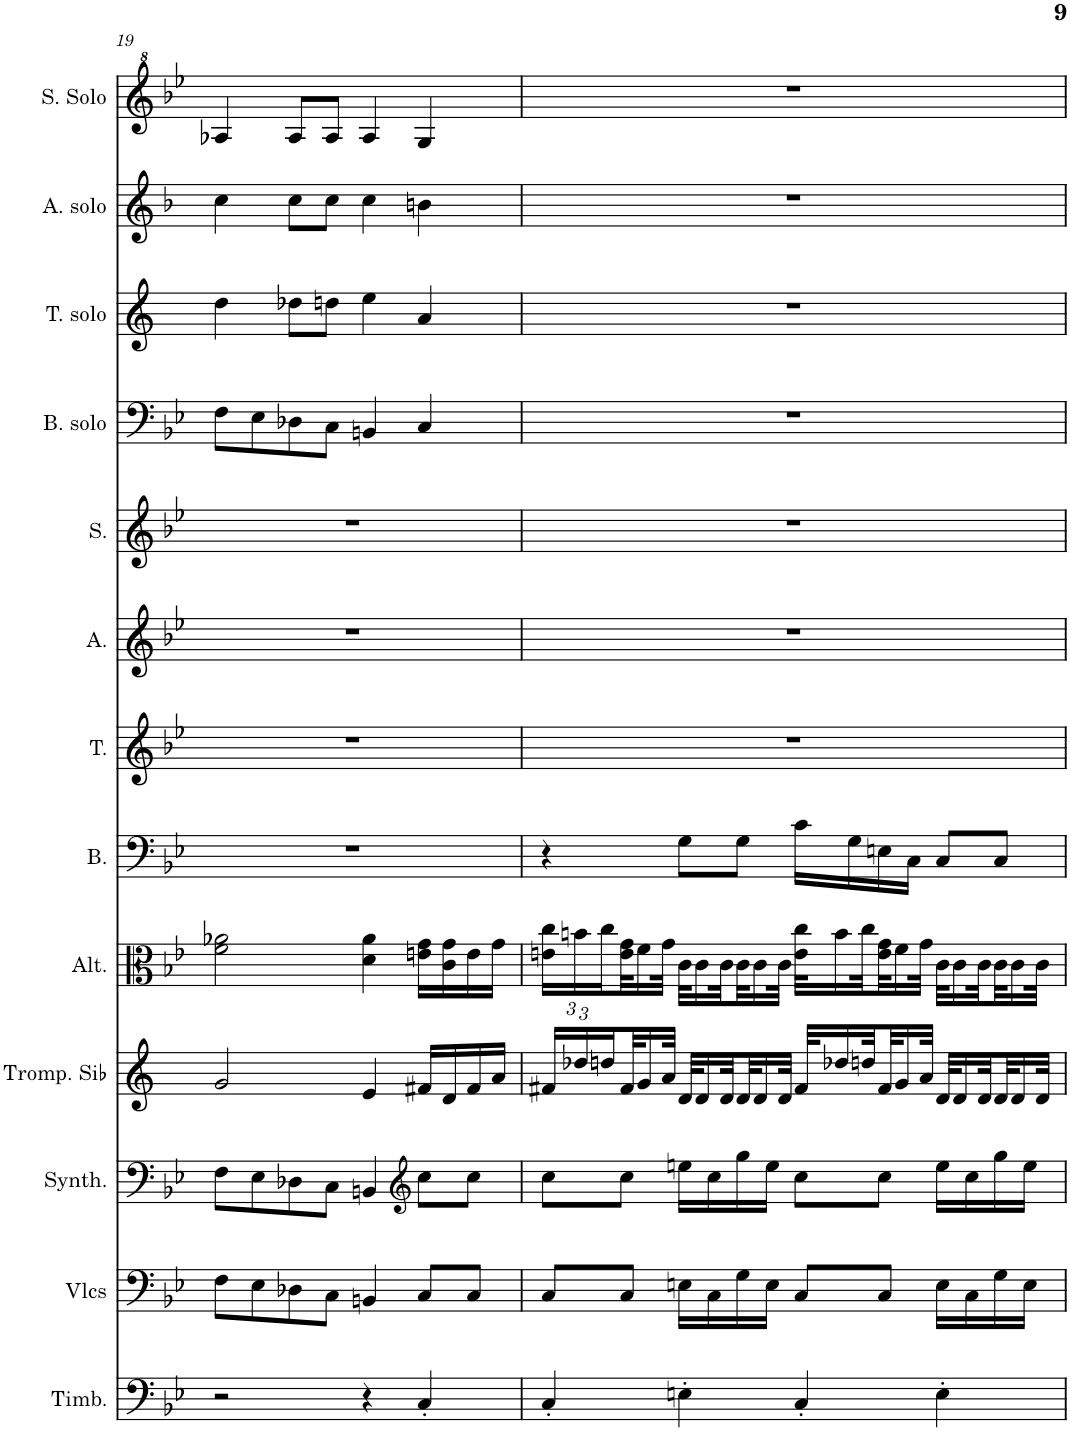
**kern	**kern	**kern	**kern	**kern	**kern	**kern	**kern	**kern	**kern	**kern	**kern	**kern
*part13	*part12	*part11	*part10	*part9	*part8	*part7	*part6	*part5	*part4	*part3	*part2	*part1
*staff13	*staff12	*staff11	*staff10	*staff9	*staff8	*staff7	*staff6	*staff5	*staff4	*staff3	*staff2	*staff1
*I"Timbales, Staff-1	*I"Violoncelles, D'Bass/Strings, etc	*I"Synthétiseur d'instruments à cordes, Synth strings, etc	*I"Trompette en Sib, Synth strings 2	*I"Altos, 1st violins	*I"Basse	*I"Ténor	*I"Alto	*I"Soprano	*I"Basse Solo	*I"Tenor Solo	*I"Alto Solo	*I"Soprano Solo
*I'Timb.	*I'Vlcs	*I'Synth.	*I'Tromp. Sib	*I'Alt.	*I'B.	*I'T.	*I'A.	*I'S.	*I'B. solo	*I'T. solo	*I'A. solo	*I'S. Solo
!!LO:PB:g=z
*clefF4	*clefF4	*clefF4	*clefG2	*clefC3	*clefF4	*clefG2	*clefG2	*clefG2	*clefF4	*clefG2	*clefG2	*clefG^2
*	*	*	*Trd1c2	*	*	*	*	*	*	*Trd8c14	*Trd4c7	*
*k[b-e-]	*k[b-e-]	*k[b-e-]	*k[]	*k[b-e-]	*k[b-e-]	*k[b-e-]	*k[b-e-]	*k[b-e-]	*k[b-e-]	*k[]	*k[b-]	*k[b-e-]
*M4/4	*M4/4	*M4/4	*M4/4	*M4/4	*M4/4	*M4/4	*M4/4	*M4/4	*M4/4	*M4/4	*M4/4	*M4/4
=19	=19	=19	=19	=19	=19	=19	=19	=19	=19	=19	=19	=19
2r	8F\L	8F\L	2g/	2f\ 2a-X\	1r	1r	1r	1r	8F\L	4dd\	4cc\	4a-X/
.	8E-\	8E-\	.	.	.	.	.	.	8E-\	.	.	.
.	8D-X\	8D-X\	.	.	.	.	.	.	8D-X\	8dd-X\L	8cc\L	8a-/L
.	8C\J	8C\J	.	.	.	.	.	.	8C\J	8ddn\J	8cc\J	8a-/J
4r	4BBn/	4BBn/	4e/	4d\ 4a-\	.	.	.	.	4BBn/	4ee\	4cc\	4a-/
*	*	*clefG2	*	*	*	*	*	*	*	*	*	*
4C'/	8C/L	8cc\L	16f#X/LL	16en\ 16g\LL	.	.	.	.	4C/	4a/	4bn\	4g/
.	.	.	16d/	16c\ 16g\	.	.	.	.	.	.	.	.
.	8C/J	8cc\J	16f#/	16e\	.	.	.	.	.	.	.	.
.	.	.	16a/JJ	16g\JJ	.	.	.	.	.	.	.	.
=20	=20	=20	=20	=20	=20	=20	=20	=20	=20	=20	=20	=20
*	*	*	*Xbrackettup	*Xbrackettup	*	*	*	*	*	*	*	*
4C'/	8C/L	8cc\L	24f#X/LL	24en\ 24cc\LL	4r	1r	1r	1r	1r	1r	1r	1r
.	.	.	24dd-X/	24bn\	.	.	.	.	.	.	.	.
.	.	.	24ddn/	24cc\	.	.	.	.	.	.	.	.
.	8C/J	8cc\J	32f#/K	32e\ 32g\K	.	.	.	.	.	.	.	.
.	.	.	16g/	16f\	.	.	.	.	.	.	.	.
.	.	.	32a/JJk	32g\JJk	.	.	.	.	.	.	.	.
4En'\	16En\LL	16een\LL	32d/KLL	32c\KLL	8G\L	.	.	.	.	.	.	.
.	.	.	16d/	16c\	.	.	.	.	.	.	.	.
.	16C\	16cc\	.	.	.	.	.	.	.	.	.	.
.	.	.	32d/L	32c\L	.	.	.	.	.	.	.	.
.	16G\	16gg\	32d/J	32c\J	8G\J	.	.	.	.	.	.	.
.	.	.	16d/	16c\	.	.	.	.	.	.	.	.
.	16E\JJ	16ee\JJ	.	.	.	.	.	.	.	.	.	.
.	.	.	32d/JJk	32c\JJk	.	.	.	.	.	.	.	.
4C'/	8C/L	8cc\L	32f#/KLL	32e\ 32cc\KLL	16c\LL	.	.	.	.	.	.	.
.	.	.	16dd-X/	16b\	.	.	.	.	.	.	.	.
.	.	.	.	.	16G\	.	.	.	.	.	.	.
.	.	.	32ddn/L	32cc\L	.	.	.	.	.	.	.	.
.	8C/J	8cc\J	32f#/J	32e\ 32g\J	16En\	.	.	.	.	.	.	.
.	.	.	16g/	16f\	.	.	.	.	.	.	.	.
.	.	.	.	.	16C\JJ	.	.	.	.	.	.	.
.	.	.	32a/JJk	32g\JJk	.	.	.	.	.	.	.	.
4E'\	16E\LL	16ee\LL	32d/KLL	32c\KLL	8C/L	.	.	.	.	.	.	.
.	.	.	16d/	16c\	.	.	.	.	.	.	.	.
.	16C\	16cc\	.	.	.	.	.	.	.	.	.	.
.	.	.	32d/L	32c\L	.	.	.	.	.	.	.	.
.	16G\	16gg\	32d/J	32c\J	8C/J	.	.	.	.	.	.	.
.	.	.	16d/	16c\	.	.	.	.	.	.	.	.
.	16E\JJ	16ee\JJ	.	.	.	.	.	.	.	.	.	.
.	.	.	32d/JJk	32c\JJk	.	.	.	.	.	.	.	.
=	=	=	=	=	=	=	=	=	=	=	=	=
*-	*-	*-	*-	*-	*-	*-	*-	*-	*-	*-	*-	*-
